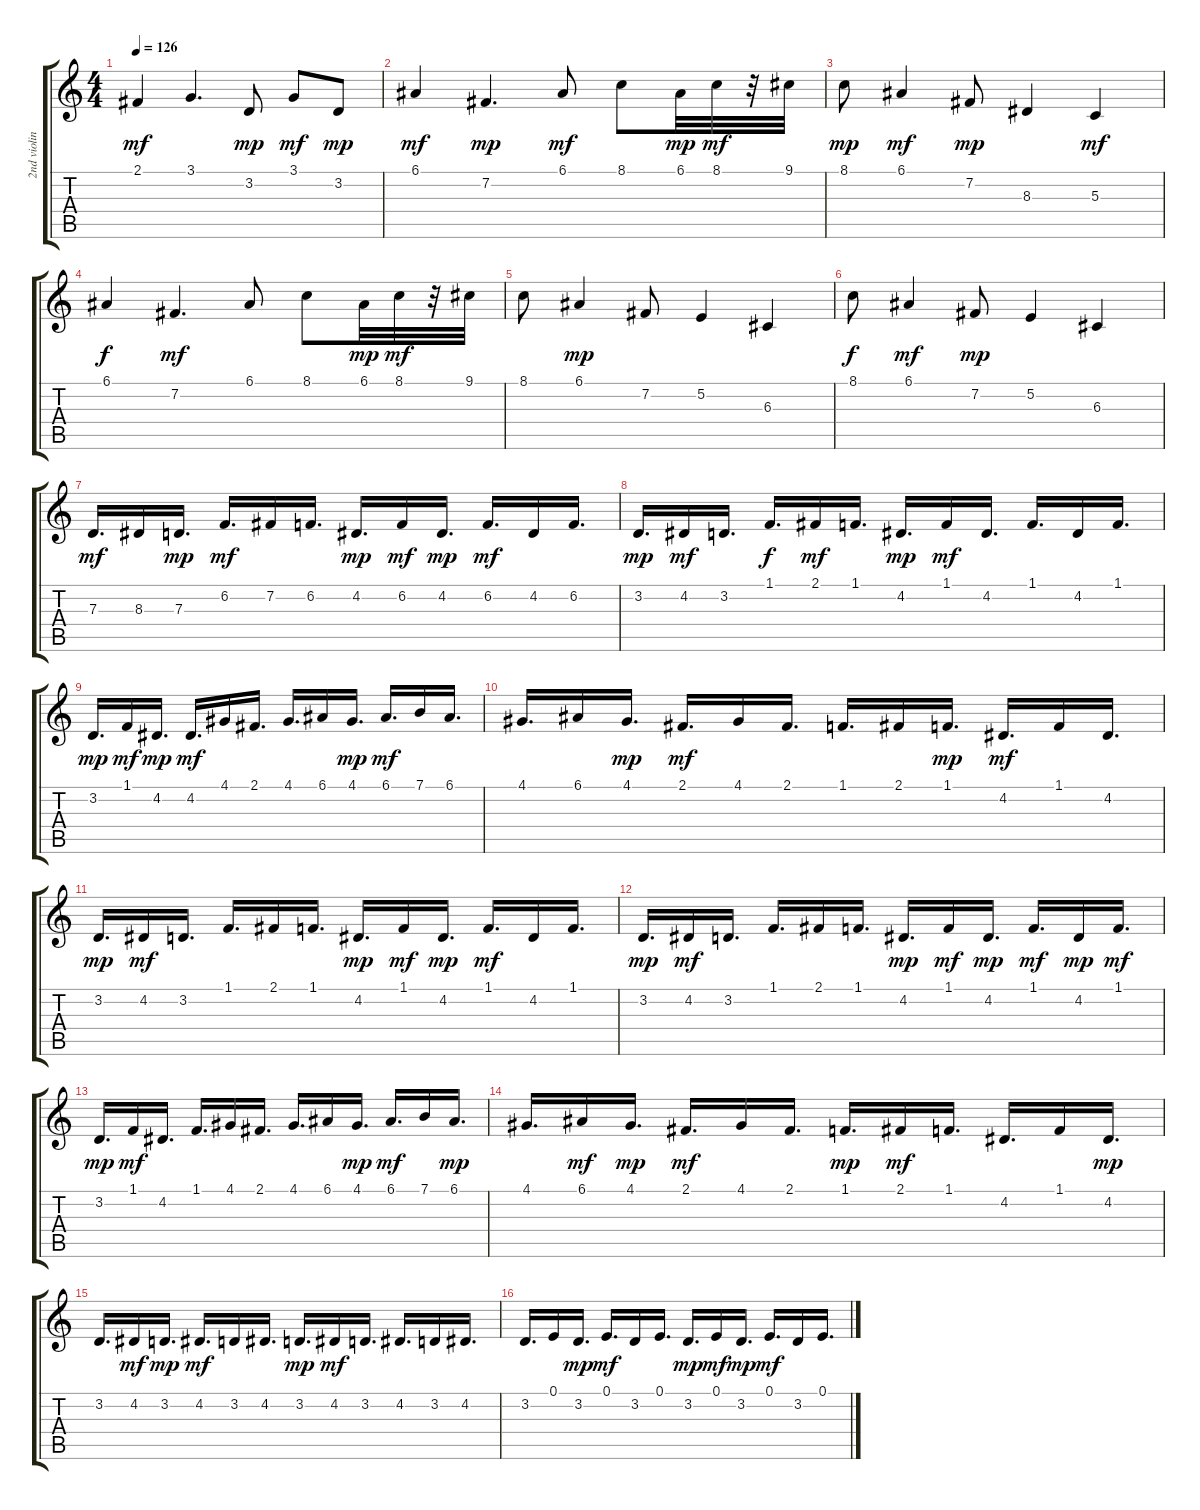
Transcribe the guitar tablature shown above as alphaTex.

\track ("2nd violin" "2nd violin") {instrument stringensemble1}
\staff {score tabs}
\tuning (E4 B3 G3 D3 A2 E2) {hide}
\ts (4 4)
\tempo 126
\clef g2
\ks c
2.1.4{dy mf} 3.1.4{d} 3.2.8{dy mp} 3.1.8{dy mf} 3.2.8{dy mp} |
6.1.4{dy mf} 7.2.4{d dy mp} 6.1.8{dy mf} 8.1.8 6.1.32{dy mp} 8.1.32{dy mf} r.32 9.1.32 |
8.1.8{dy mp} 6.1.4{dy mf} 7.2.8{dy mp} 8.3.4 5.3.4{dy mf} |
6.1.4{dy f} 7.2.4{d dy mf} 6.1.8 8.1.8 6.1.32{dy mp} 8.1.32{dy mf} r.32 9.1.32 |
8.1.8 6.1.4{dy mp} 7.2.8 5.2.4 6.3.4 |
8.1.8{dy f} 6.1.4{dy mf} 7.2.8{dy mp} 5.2.4 6.3.4 |
7.3.16{d dy mf} 8.3.16 7.3.16{d dy mp} 6.2.16{d dy mf} 7.2.16 6.2.16{d} 4.2.16{d dy mp} 6.2.16{dy mf} 4.2.16{d dy mp} 6.2.16{d dy mf} 4.2.16 6.2.16{d} |
3.2.16{d dy mp} 4.2.16{dy mf} 3.2.16{d} 1.1.16{d dy f} 2.1.16{dy mf} 1.1.16{d} 4.2.16{d dy mp} 1.1.16{dy mf} 4.2.16{d} 1.1.16{d} 4.2.16 1.1.16{d} |
3.2.16{d dy mp} 1.1.16{dy mf} 4.2.16{d dy mp} 4.2.16{d dy mf} 4.1.16 2.1.16{d} 4.1.16{d} 6.1.16 4.1.16{d dy mp} 6.1.16{d dy mf} 7.1.16 6.1.16{d} |
4.1.16{d} 6.1.16 4.1.16{d dy mp} 2.1.16{d dy mf} 4.1.16 2.1.16{d} 1.1.16{d} 2.1.16 1.1.16{d dy mp} 4.2.16{d dy mf} 1.1.16 4.2.16{d} |
3.2.16{d dy mp} 4.2.16{dy mf} 3.2.16{d} 1.1.16{d} 2.1.16 1.1.16{d} 4.2.16{d dy mp} 1.1.16{dy mf} 4.2.16{d dy mp} 1.1.16{d dy mf} 4.2.16 1.1.16{d} |
3.2.16{d dy mp} 4.2.16{dy mf} 3.2.16{d} 1.1.16{d} 2.1.16 1.1.16{d} 4.2.16{d dy mp} 1.1.16{dy mf} 4.2.16{d dy mp} 1.1.16{d dy mf} 4.2.16{dy mp} 1.1.16{d dy mf} |
3.2.16{d dy mp} 1.1.16{dy mf} 4.2.16{d} 1.1.16{d} 4.1.16 2.1.16{d} 4.1.16{d} 6.1.16 4.1.16{d dy mp} 6.1.16{d dy mf} 7.1.16 6.1.16{d dy mp} |
4.1.16{d} 6.1.16{dy mf} 4.1.16{d dy mp} 2.1.16{d dy mf} 4.1.16 2.1.16{d} 1.1.16{d dy mp} 2.1.16{dy mf} 1.1.16{d} 4.2.16{d} 1.1.16 4.2.16{d dy mp} |
3.2.16{d} 4.2.16{dy mf} 3.2.16{d dy mp} 4.2.16{d dy mf} 3.2.16 4.2.16{d} 3.2.16{d dy mp} 4.2.16{dy mf} 3.2.16{d} 4.2.16{d} 3.2.16 4.2.16{d} |
3.2.16{d} 0.1.16 3.2.16{d dy mp} 0.1.16{d dy mf} 3.2.16 0.1.16{d} 3.2.16{d dy mp} 0.1.16{dy mf} 3.2.16{d dy mp} 0.1.16{d dy mf} 3.2.16 0.1.16{d}
